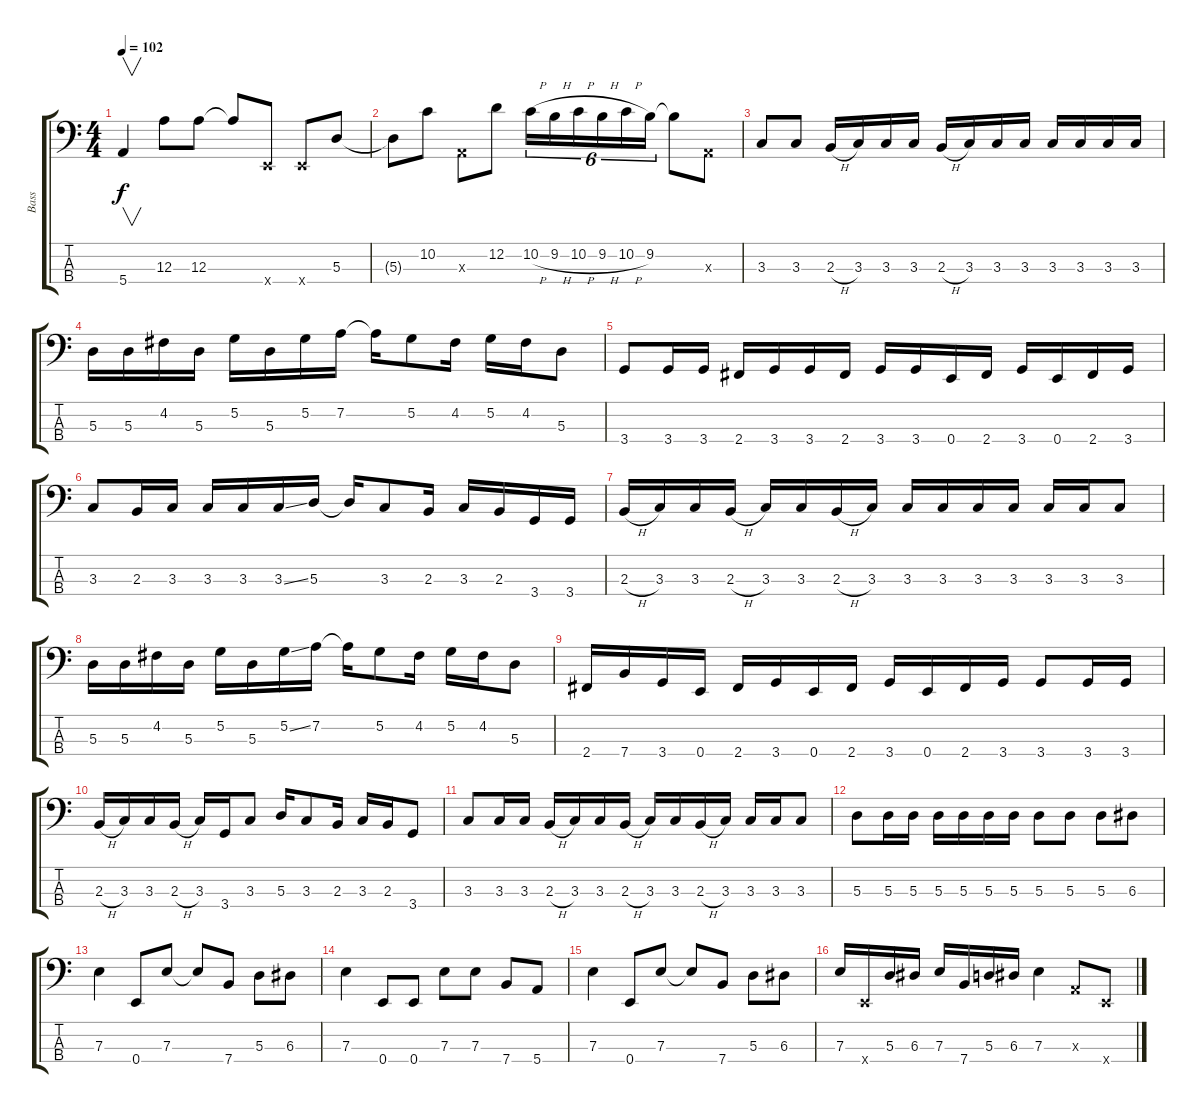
\track ("Bass" "Bass") {instrument electricbasspick}
\staff {score tabs}
\tuning (G2 D2 A1 E1) {hide}
\ts (4 4)
\tempo 102
\clef f4
\ks c
5.4.4{v dy f} 12.3.8 12.3.8 12.3{t}.8 0.4{x}.8 0.4{x}.8 5.3.8 |
5.3{t}.8 10.2.8 0.3{x}.8 12.2.8 10.2{h}.16{tu (6 4)} 9.2{h}.16{tu (6 4)} 10.2{h}.16{tu (6 4)} 9.2{h}.16{tu (6 4)} 10.2{h}.16{tu (6 4)} 9.2.16{tu (6 4)} 9.2{t}.8 0.3{x}.8 |
3.3.8 3.3.8 2.3{h}.16 3.3.16 3.3.16 3.3.16 2.3{h}.16 3.3.16 3.3.16 3.3.16 3.3.16 3.3.16 3.3.16 3.3.16 |
5.3.16 5.3.16 4.2.16 5.3.16 5.2.16 5.3.16 5.2.16 7.2.16 7.2{t}.16 5.2.8 4.2.16 5.2.16 4.2.16 5.3.8 |
3.4.8 3.4.16 3.4.16 2.4.16 3.4.16 3.4.16 2.4.16 3.4.16 3.4.16 0.4.16 2.4.16 3.4.16 0.4.16 2.4.16 3.4.16 |
3.3.8 2.3.16 3.3.16 3.3.16 3.3.16 3.3{ss}.16 5.3.16 5.3{t}.16 3.3.8 2.3.16 3.3.16 2.3.16 3.4.16 3.4.16 |
2.3{h}.16 3.3.16 3.3.16 2.3{h}.16 3.3.16 3.3.16 2.3{h}.16 3.3.16 3.3.16 3.3.16 3.3.16 3.3.16 3.3.16 3.3.16 3.3.8 |
5.3.16 5.3.16 4.2.16 5.3.16 5.2.16 5.3.16 5.2{ss}.16 7.2.16 7.2{t}.16 5.2.8 4.2.16 5.2.16 4.2.16 5.3.8 |
2.4.16 7.4.16 3.4.16 0.4.16 2.4.16 3.4.16 0.4.16 2.4.16 3.4.16 0.4.16 2.4.16 3.4.16 3.4.8 3.4.16 3.4.16 |
2.3{h}.16 3.3.16 3.3.16 2.3{h}.16 3.3.16 3.4.16 3.3.8 5.3.16 3.3.8 2.3.16 3.3.16 2.3.16 3.4.8 |
3.3.8 3.3.16 3.3.16 2.3{h}.16 3.3.16 3.3.16 2.3{h}.16 3.3.16 3.3.16 2.3{h}.16 3.3.16 3.3.16 3.3.16 3.3.8 |
5.3.8 5.3.16 5.3.16 5.3.16 5.3.16 5.3.16 5.3.16 5.3.8 5.3.8 5.3.8 6.3.8 |
7.3.4 0.4.8 7.3.8 7.3{t}.8 7.4.8 5.3.8 6.3.8 |
7.3.4 0.4.8 0.4.8 7.3.8 7.3.8 7.4.8 5.4.8 |
7.3.4 0.4.8 7.3.8 7.3{t}.8 7.4.8 5.3.8 6.3.8 |
7.3.16 0.4{x}.16 5.3.16 6.3.16 7.3.16 7.4.16 5.3.16 6.3.16 7.3.4 0.3{x}.8 0.4{x}.8
